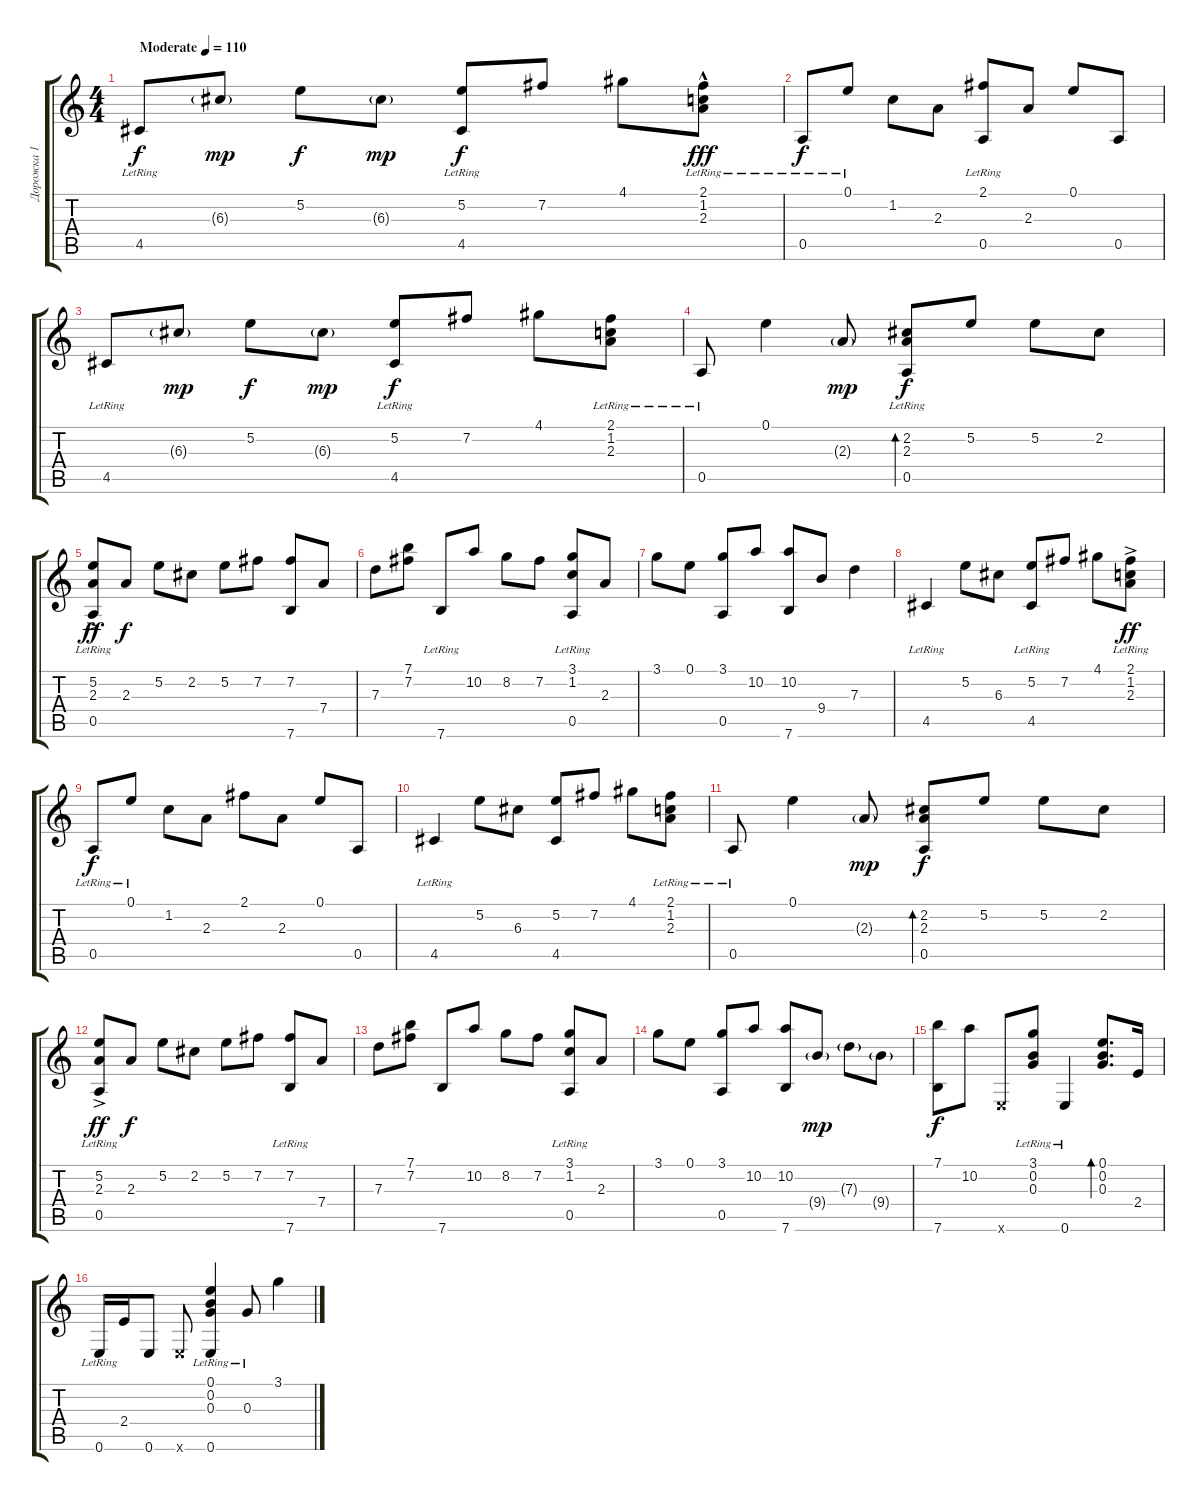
\track ("Дорожка 1" "Дорожка 1") {instrument acousticguitarsteel}
\staff {score tabs}
\tuning (E4 B3 G3 D3 A2 E2) {hide}
\ts (4 4)
\tempo (110 "Moderate")
\clef g2
\ks c
4.5{lr}.8{dy f instrument acousticguitarsteel} 6.3{g}.8{dy mp} 5.2.8{dy f} 6.3{g}.8{dy mp} (5.2 4.5{lr}).8{dy f} 7.2.8 4.1.8 (2.1{hac lr} 1.2{hac lr} 2.3{hac lr}).8{dy fff} |
0.5{lr}.8{dy f} 0.1{lr}.8 1.2.8 2.3.8 (2.1{lr} 0.5{lr}).8 2.3.8 0.1.8 0.5.8 |
4.5{lr}.8 6.3{g}.8{dy mp} 5.2.8{dy f} 6.3{g}.8{dy mp} (5.2 4.5{lr}).8{dy f} 7.2.8 4.1.8 (2.1{lr} 1.2{lr} 2.3{lr}).8 |
0.5{lr}.8 0.1.4 2.3{g}.8{dy mp} (2.2 2.3{lr} 0.5{lr}).8{bd 120 dy f} 5.2.8 5.2.8 2.2.8 |
(5.2{ac lr} 2.3{ac} 0.5{lr}).8{dy ff} 2.3.8{dy f} 5.2.8 2.2.8 5.2.8 7.2.8 (7.2 7.6).8 7.4.8 |
7.3.8 (7.1 7.2).8 7.6{lr}.8 10.2.8 8.2.8 7.2.8 (3.1 1.2 0.5{lr}).8 2.3.8 |
3.1.8 0.1.8 (3.1 0.5).8 10.2.8 (10.2 7.6).8 9.4.8 7.3.4 |
4.5{lr}.4 5.2.8 6.3.8 (5.2 4.5{lr}).8 7.2.8 4.1.8 (2.1{ac lr} 1.2{ac lr} 2.3{ac lr}).8{dy ff} |
0.5{lr}.8{dy f} 0.1{lr}.8 1.2.8 2.3.8 2.1.8 2.3.8 0.1.8 0.5.8 |
4.5{lr}.4 5.2.8 6.3.8 (5.2 4.5).8 7.2.8 4.1.8 (2.1{lr} 1.2{lr} 2.3{lr}).8 |
0.5{lr}.8 0.1.4 2.3{g}.8{dy mp} (2.2 2.3 0.5).8{bd 120 dy f} 5.2.8 5.2.8 2.2.8 |
(5.2{ac lr} 2.3{ac} 0.5{ac lr}).8{dy ff} 2.3.8{dy f} 5.2.8 2.2.8 5.2.8 7.2.8 (7.2{lr} 7.6{lr}).8 7.4.8 |
7.3.8 (7.1 7.2).8 7.6.8 10.2.8 8.2.8 7.2.8 (3.1{lr} 1.2{lr} 0.5{lr}).8 2.3.8 |
3.1.8 0.1.8 (3.1 0.5).8 10.2.8 (10.2 7.6).8 9.4{g}.8{dy mp} 7.3{g}.8 9.4{g}.8 |
(7.1 7.6).8{dy f} 10.2.8 0.6{x}.8 (3.1{lr} 0.2{lr} 0.3{lr}).8 0.6{lr}.4 (0.1 0.2 0.3).8{d bd 60} 2.4.16 |
0.6{lr}.16 2.4.16 0.6.8 0.6{x}.8 (0.1{lr} 0.2{lr} 0.3{lr} 0.6{lr}).4 0.3{lr}.8 3.1{ss}.4
